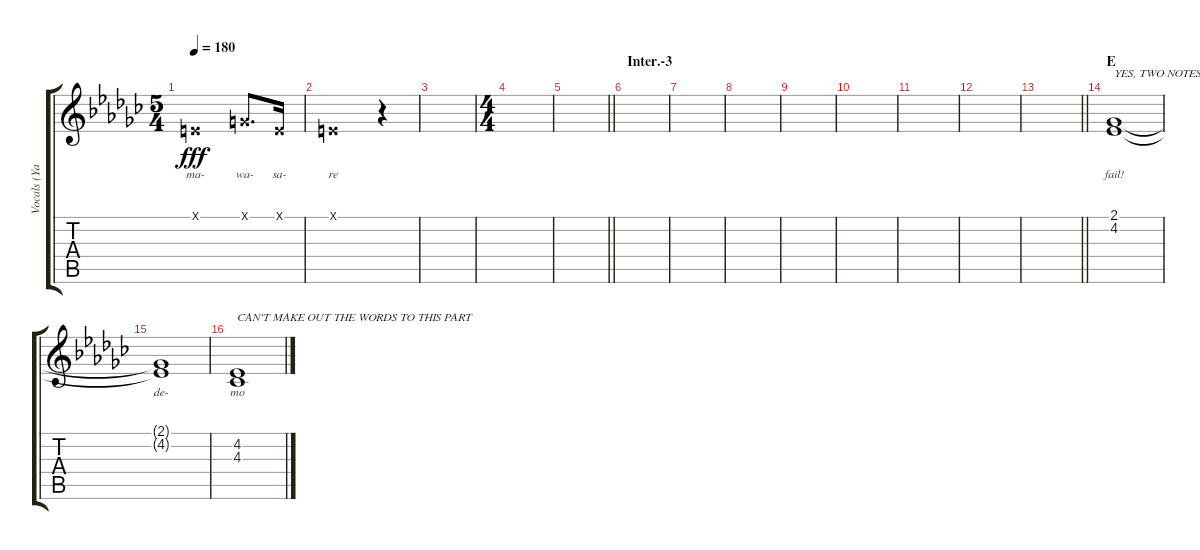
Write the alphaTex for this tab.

\track ("Vocals (Yamanaka Sawako/\"Catherine\")" "Vocals (Ya") {instrument tuba}
\staff {score tabs}
\tuning (E4 B3 G3 D3 A2 E2) {hide}
\ts (5 4)
\tempo 180
\clef g2
\ks gb
0.1{x}.1{lyrics (0 "ma-") lyrics (1 "") lyrics (2 "") lyrics (3 "") lyrics (4 "") dy fff} 3.1{x}.8{d lyrics (0 "wa-") lyrics (1 "") lyrics (2 "") lyrics (3 "") lyrics (4 "")} 0.1{x}.16{lyrics (0 "sa-") lyrics (1 "") lyrics (2 "") lyrics (3 "") lyrics (4 "")} |
0.1{x}.1{lyrics (0 "re") lyrics (1 "") lyrics (2 "") lyrics (3 "") lyrics (4 "")} r.4 |
|
\ts (4 4)
|
\barLineRight lightlight
|
\section ("" "Inter.-3")
|
|
|
|
|
|
|
\barLineRight lightlight
|
\section ("" "E")
(2.1 4.2).1{txt "YES, TWO NOTES FOR THE LEAD SINGER" lyrics (0 "fail!") lyrics (1 "") lyrics (2 "") lyrics (3 "") lyrics (4 "")} |
(2.1{t} 4.2{t}).1{lyrics (0 "de-") lyrics (1 "") lyrics (2 "") lyrics (3 "") lyrics (4 "")} |
(4.2 4.3).1{txt "CAN'T MAKE OUT THE WORDS TO THIS PART" lyrics (0 "mo") lyrics (1 "") lyrics (2 "") lyrics (3 "") lyrics (4 "")}
